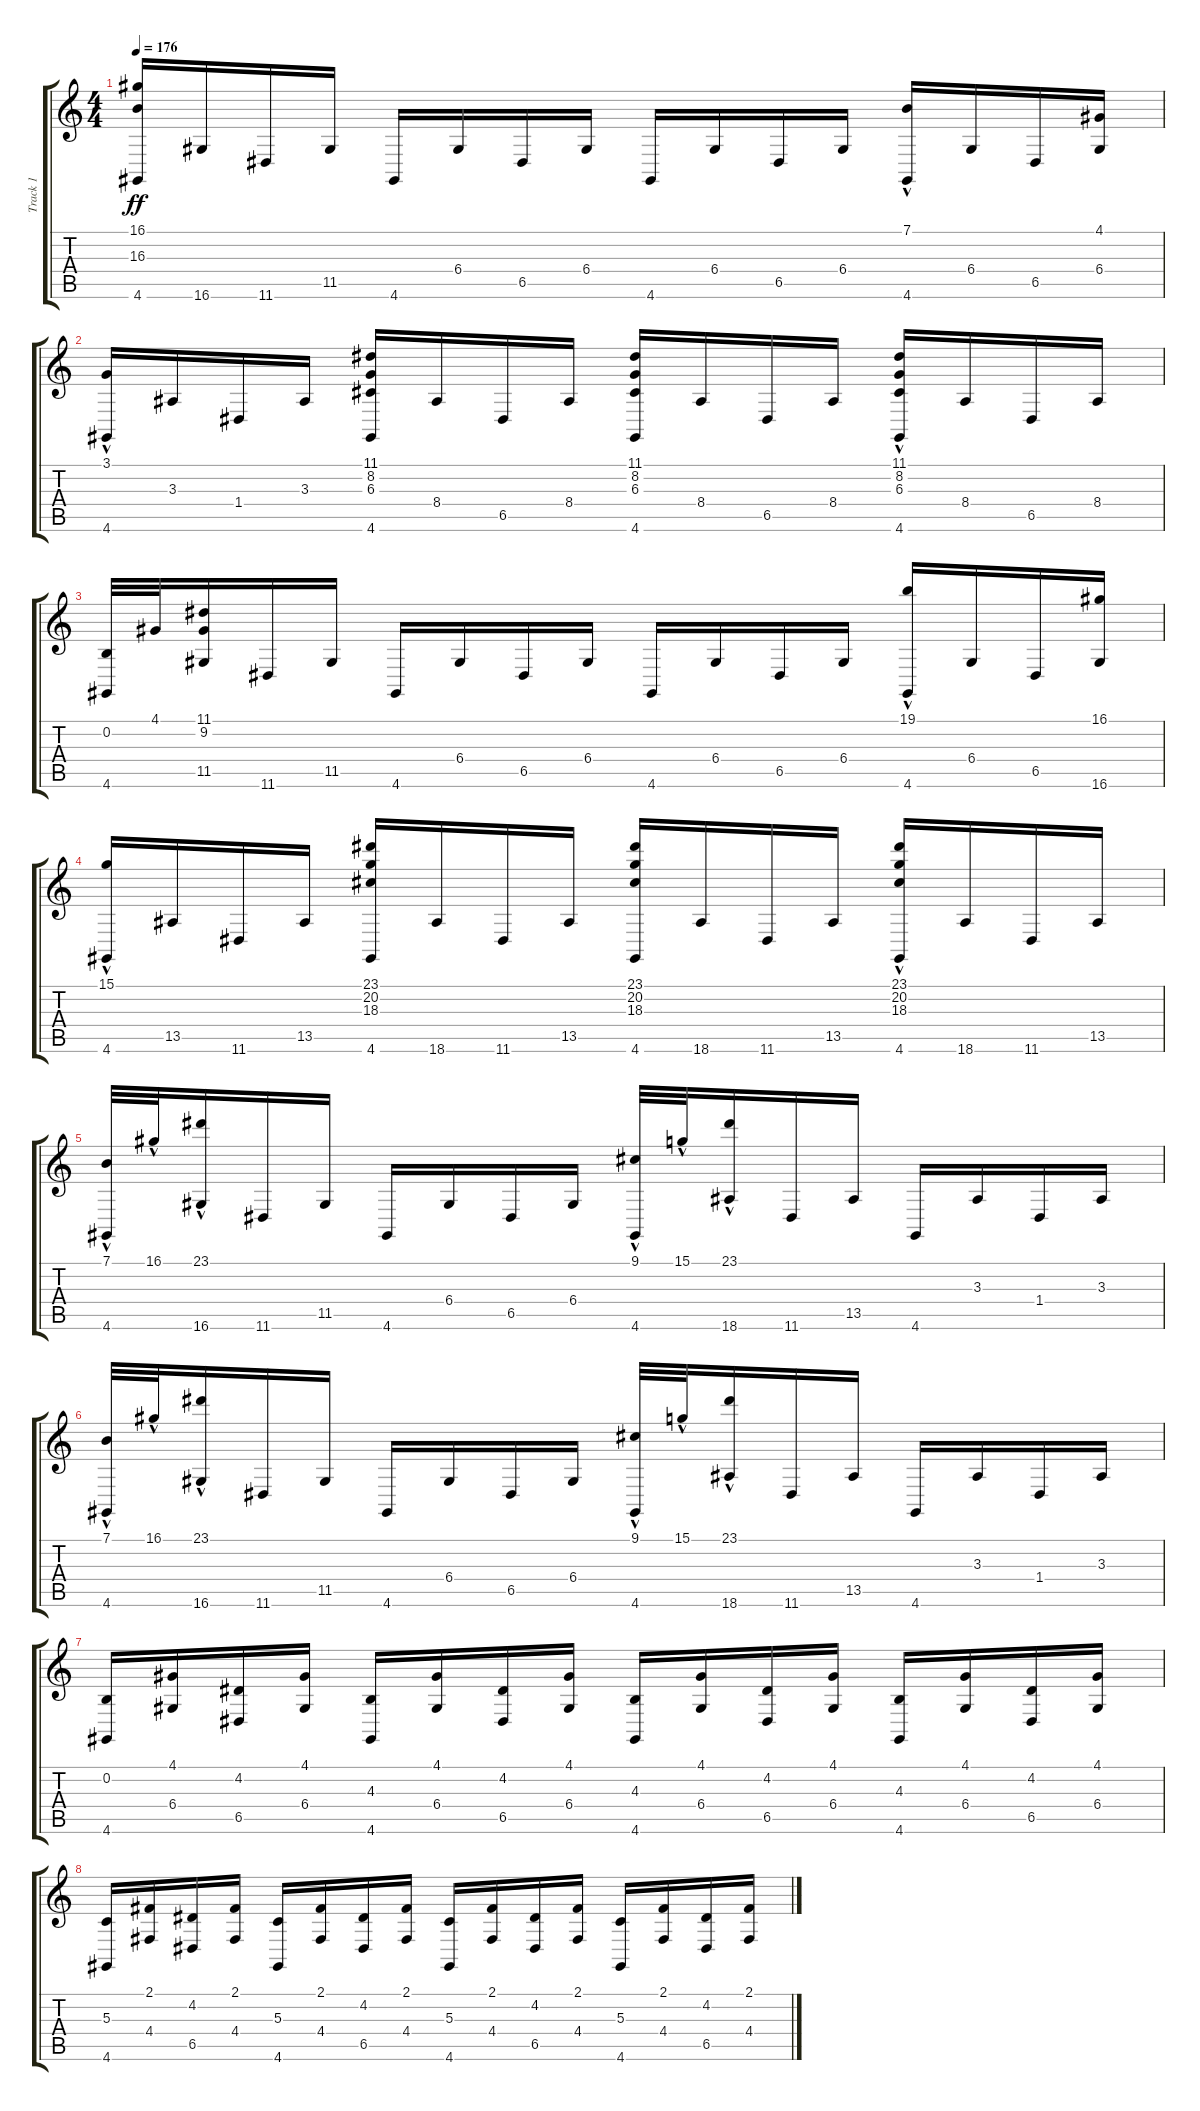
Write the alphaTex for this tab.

\track ("Track 1" "Track 1") {instrument acousticgrandpiano}
\staff {score tabs}
\tuning (E4 B3 G3 D3 A2 E2) {hide}
\ts (4 4)
\tempo 176
\clef g2
\ks c
(16.1 16.3 4.6).16{dy ff} 16.6.16 11.6.16 11.5.16 4.6.16 6.4.16 6.5.16 6.4.16 4.6.16 6.4.16 6.5.16 6.4.16 (7.1{hac} 4.6).16 6.4.16 6.5.16 (4.1 6.4).16 |
(3.1{hac} 4.6).16 3.3.16 1.4.16 3.3.16 (11.1 8.2 6.3 4.6).16 8.4.16 6.5.16 8.4.16 (11.1 8.2 6.3 4.6).16 8.4.16 6.5.16 8.4.16 (11.1{hac} 8.2{hac} 6.3{hac} 4.6).16 8.4.16 6.5.16 8.4.16 |
(0.2 4.6).32 4.1.32 (11.1 9.2 11.5).16 11.6.16 11.5.16 4.6.16 6.4.16 6.5.16 6.4.16 4.6.16 6.4.16 6.5.16 6.4.16 (19.1{hac} 4.6).16 6.4.16 6.5.16 (16.1 16.6).16 |
(15.1{hac} 4.6).16 13.5.16 11.6.16 13.5.16 (23.1 20.2 18.3 4.6).16 18.6.16 11.6.16 13.5.16 (23.1 20.2 18.3 4.6).16 18.6.16 11.6.16 13.5.16 (23.1{hac} 20.2{hac} 18.3{hac} 4.6).16 18.6.16 11.6.16 13.5.16 |
(7.1{hac} 4.6).32 16.1{hac}.32 (23.1{hac} 16.6).16 11.6.16 11.5.16 4.6.16 6.4.16 6.5.16 6.4.16 (9.1{hac} 4.6).32 15.1{hac}.32 (23.1{hac} 18.6).16 11.6.16 13.5.16 4.6.16 3.3.16 1.4.16 3.3.16 |
(7.1{hac} 4.6).32 16.1{hac}.32 (23.1{hac} 16.6).16 11.6.16 11.5.16 4.6.16 6.4.16 6.5.16 6.4.16 (9.1{hac} 4.6).32 15.1{hac}.32 (23.1{hac} 18.6).16 11.6.16 13.5.16 4.6.16 3.3.16 1.4.16 3.3.16 |
(0.2 4.6).16 (4.1 6.4).16 (4.2 6.5).16 (4.1 6.4).16 (4.3 4.6).16 (4.1 6.4).16 (4.2 6.5).16 (4.1 6.4).16 (4.3 4.6).16 (4.1 6.4).16 (4.2 6.5).16 (4.1 6.4).16 (4.3 4.6).16 (4.1 6.4).16 (4.2 6.5).16 (4.1 6.4).16 |
(5.3 4.6).16 (2.1 4.4).16 (4.2 6.5).16 (2.1 4.4).16 (5.3 4.6).16 (2.1 4.4).16 (4.2 6.5).16 (2.1 4.4).16 (5.3 4.6).16 (2.1 4.4).16 (4.2 6.5).16 (2.1 4.4).16 (5.3 4.6).16 (2.1 4.4).16 (4.2 6.5).16 (2.1 4.4).16
